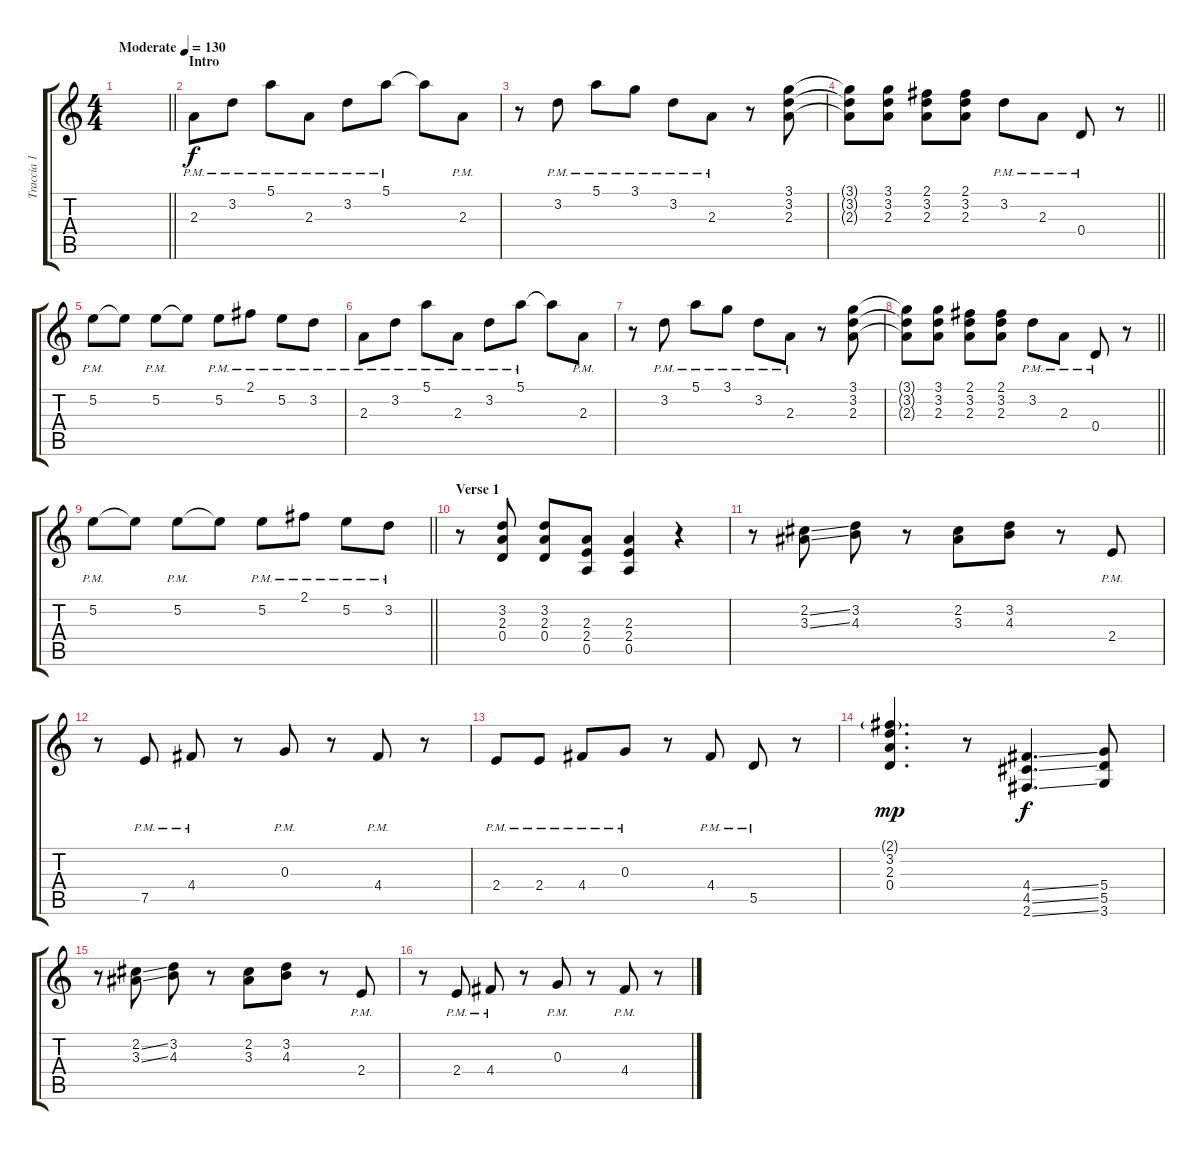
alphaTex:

\track ("Traccia 1" "Traccia 1") {instrument distortionguitar}
\staff {score tabs}
\tuning (E4 B3 G3 D3 A2 E2) {hide}
\ts (4 4)
\tempo (130 "Moderate")
\clef g2
\barLineRight lightlight
\ks c
|
\section ("" "Intro")
2.3{pm}.8 3.2{pm}.8 5.1{pm}.8 2.3{pm}.8 3.2{pm}.8 5.1{pm}.8 5.1{t}.8 2.3{pm}.8 |
r.8 3.2{pm}.8 5.1{pm}.8 3.1{pm}.8 3.2{pm}.8 2.3{pm}.8 r.8 (3.1 3.2 2.3).8 |
\barLineRight lightlight
(3.1{t} 3.2{t} 2.3{t}).8 (3.1 3.2 2.3).8 (2.1 3.2 2.3).8 (2.1 3.2 2.3).8 3.2{pm}.8 2.3{pm}.8 0.4{pm}.8 r.8 |
5.2{pm}.8 5.2{t}.8 5.2{pm}.8 5.2{t}.8 5.2{pm}.8 2.1{pm}.8 5.2{pm}.8 3.2{pm}.8 |
2.3{pm}.8 3.2{pm}.8 5.1{pm}.8 2.3{pm}.8 3.2{pm}.8 5.1{pm}.8 5.1{t}.8 2.3{pm}.8 |
r.8 3.2{pm}.8 5.1{pm}.8 3.1{pm}.8 3.2{pm}.8 2.3{pm}.8 r.8 (3.1 3.2 2.3).8 |
\barLineRight lightlight
(3.1{t} 3.2{t} 2.3{t}).8 (3.1 3.2 2.3).8 (2.1 3.2 2.3).8 (2.1 3.2 2.3).8 3.2{pm}.8 2.3{pm}.8 0.4{pm}.8 r.8 |
\barLineRight lightlight
5.2{pm}.8 5.2{t}.8 5.2{pm}.8 5.2{t}.8 5.2{pm}.8 2.1{pm}.8 5.2{pm}.8 3.2{pm}.8 |
\section ("" "Verse 1")
r.8 (3.2 2.3 0.4).8 (3.2 2.3 0.4).8 (2.3 2.4 0.5).8 (2.3 2.4 0.5).4 r.4 |
r.8 (2.2{ss} 3.3{ss}).8 (3.2 4.3).8 r.8 (2.2 3.3).8 (3.2 4.3).8 r.8 2.4{pm}.8 |
r.8 7.5{pm}.8 4.4{pm}.8 r.8 0.3{pm}.8 r.8 4.4{pm}.8 r.8 |
2.4{pm}.8 2.4{pm}.8 4.4{pm}.8 0.3{pm}.8 r.8 4.4{pm}.8 5.5{pm}.8 r.8 |
(2.1{g} 3.2 2.3 0.4).4{d dy mp} r.8 (4.4{ss} 4.5{ss} 2.6{ss}).4{d dy f} (5.4 5.5 3.6).8 |
r.8 (2.2{ss} 3.3{ss}).8 (3.2 4.3).8 r.8 (2.2 3.3).8 (3.2 4.3).8 r.8 2.4{pm}.8 |
r.8 2.4{pm}.8 4.4{pm}.8 r.8 0.3{pm}.8 r.8 4.4{pm}.8 r.8
